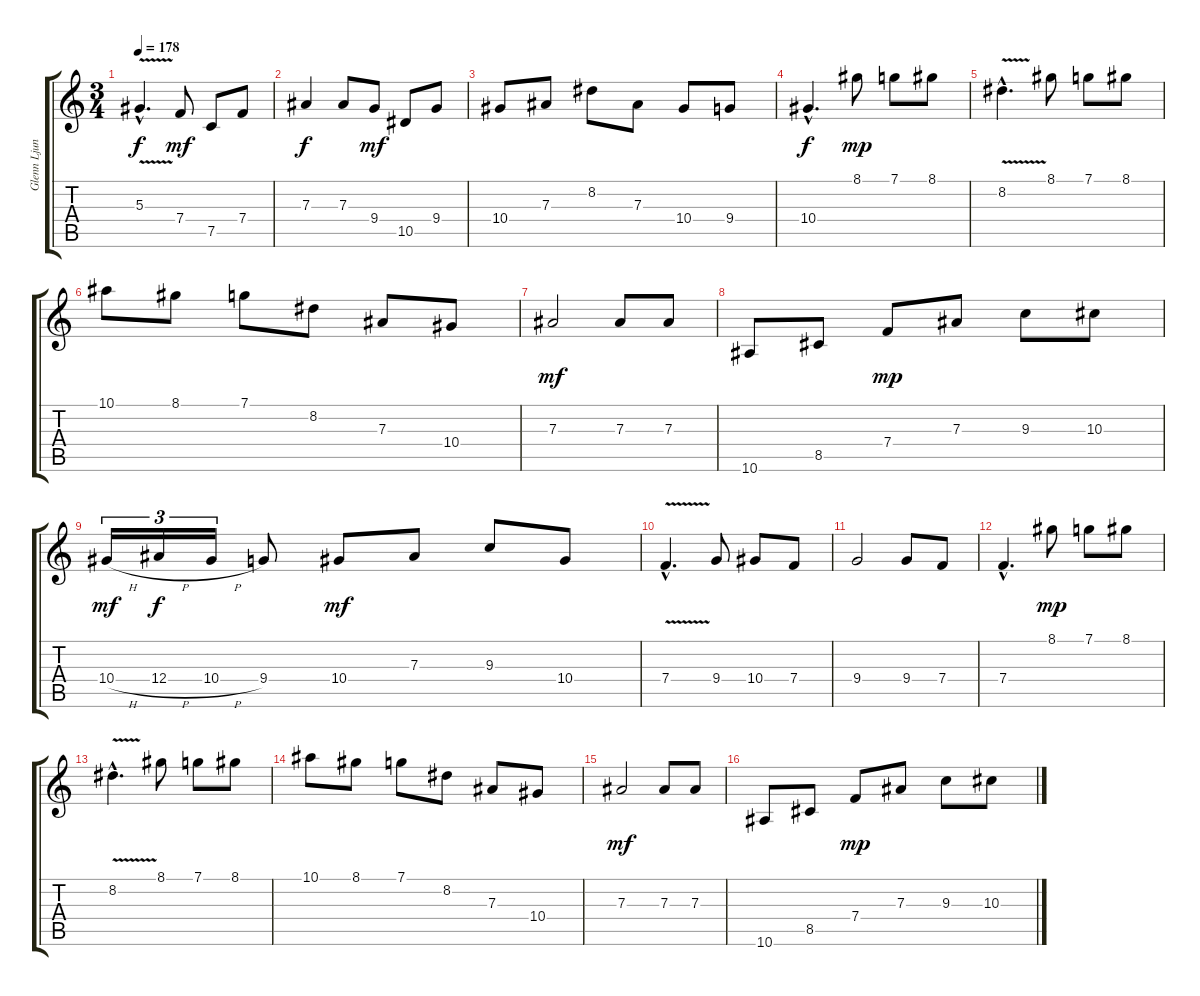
\track ("Glenn Ljungstrom" "Glenn Ljun") {instrument overdrivenguitar}
\staff {score tabs}
\tuning (C4 G3 Eb3 Bb2 F2 C2) {hide}
\ts (3 4)
\tempo 178
\clef g2
\ks c
5.3{v hac}.4{d dy f} 7.4.8{dy mf} 7.5.8 7.4.8 |
7.3.4{dy f} 7.3.8 9.4.8{dy mf} 10.5.8 9.4.8 |
10.4.8 7.3.8 8.2.8 7.3.8 10.4.8 9.4.8 |
10.4{hac}.4{d dy f} 8.1.8{dy mp} 7.1.8 8.1.8 |
8.2{v hac}.4{d} 8.1.8 7.1.8 8.1.8 |
10.1.8 8.1.8 7.1.8 8.2.8 7.3.8 10.4.8 |
7.3.2{dy mf} 7.3.8 7.3.8 |
10.6.8 8.5.8 7.4.8{dy mp} 7.3.8 9.3.8 10.3.8 |
10.4{h}.16{tu (3 2) dy mf} 12.4{h}.16{tu (3 2) dy f} 10.4{h}.16{tu (3 2)} 9.4.8 10.4.8{dy mf} 7.3.8 9.3.8 10.4.8 |
7.4{v hac}.4{d} 9.4.8 10.4.8 7.4.8 |
9.4.2 9.4.8 7.4.8 |
7.4{hac}.4{d} 8.1.8{dy mp} 7.1.8 8.1.8 |
8.2{v hac}.4{d} 8.1.8 7.1.8 8.1.8 |
10.1.8 8.1.8 7.1.8 8.2.8 7.3.8 10.4.8 |
7.3.2{dy mf} 7.3.8 7.3.8 |
10.6.8 8.5.8 7.4.8{dy mp} 7.3.8 9.3.8 10.3.8
